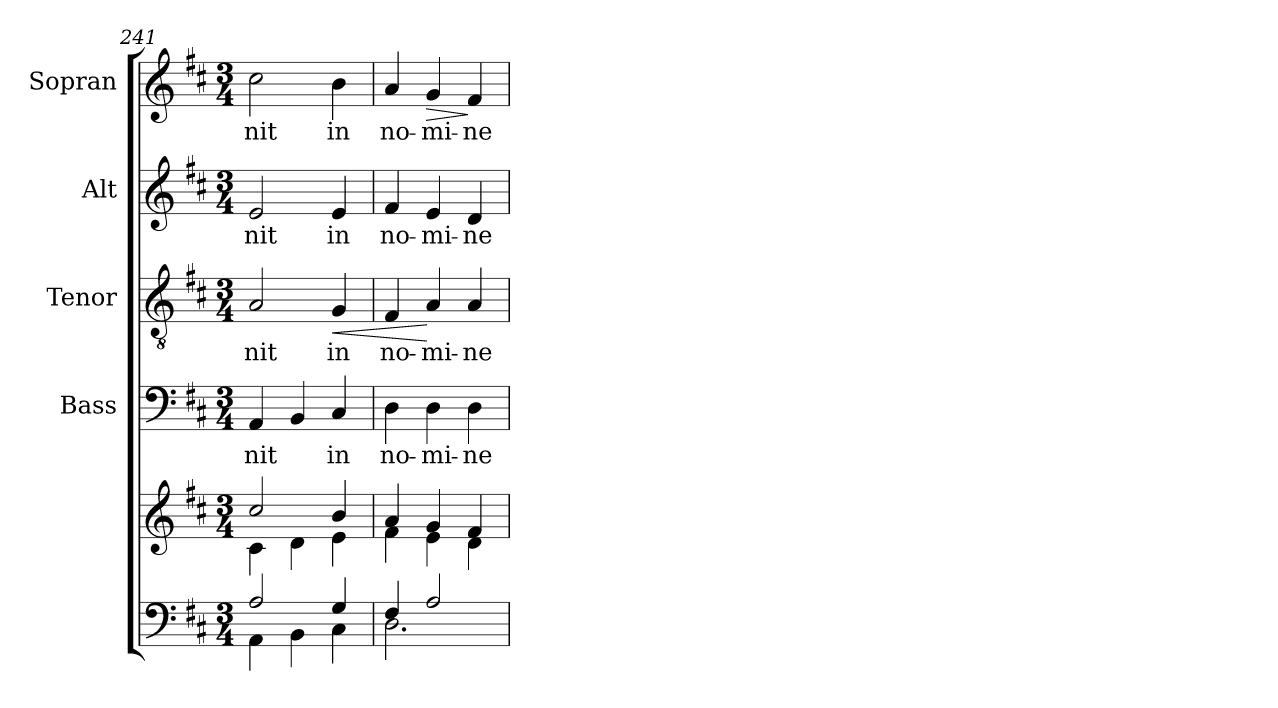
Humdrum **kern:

**kern	**kern	**kern	**text	**kern	**text	**dynam	**kern	**text	**kern	**text	**dynam
*part5	*part5	*part4	*part4	*part3	*part3	*part3	*part2	*part2	*part1	*part1	*part1
*staff6	*staff5	*staff4	*staff4	*staff3	*staff3	*staff3	*staff2	*staff2	*staff1	*staff1	*staff1
*	*	*I"Bass	*	*I"Tenor	*	*	*I"Alt	*	*I"Sopran	*	*
*	*	*I'B.	*	*I'T.	*	*	*I'A.	*	*I'S.	*	*
*clefF4	*clefG2	*clefF4	*	*clefGv2	*	*	*clefG2	*	*clefG2	*	*
*k[f#c#]	*k[f#c#]	*k[f#c#]	*	*k[f#c#]	*	*	*k[f#c#]	*	*k[f#c#]	*	*
*D:	*D:	*D:	*	*D:	*	*	*D:	*	*D:	*	*
*M3/4	*M3/4	*M3/4	*	*M3/4	*	*	*M3/4	*	*M3/4	*	*
=241	=241	=241	=241	=241	=241	=241	=241	=241	=241	=241	=241
*^	*^	*	*	*	*	*	*	*	*	*	*
!	!	!	!	!	!LO:LY:b	!	!LO:LY:b	!	!	!LO:LY:b	!	!LO:LY:b	!
2A/	4AA\	2cc#/	4c#\	4AA/	-nit	2A/	-nit	.	2e/	-nit	2cc#\	-nit	.
.	4BB\	.	4d\	4BB/	.	.	.	.	.	.	.	.	.
!	!	!	!	!	!LO:LY:b	!	!LO:LY:b	!LO:HP:b	!	!LO:LY:b	!	!LO:LY:b	!
4G/	4C#\	4b/	4e\	4C#/	in	4G/	in	<	4e/	in	4b\	in	.
=242	=242	=242	=242	=242	=242	=242	=242	=242	=242	=242	=242	=242	=242
!	!	!	!	!	!LO:LY:b	!	!LO:LY:b	!	!	!LO:LY:b	!	!LO:LY:b	!
4F#/	2.D\	4a/	4f#\	4D\	no-	4F#/	no-	.	4f#/	no-	4a/	no-	.
!	!	!	!	!	!LO:LY:b	!	!LO:LY:b	!	!	!LO:LY:b	!	!LO:LY:b	!LO:HP:b
2A/	.	4g/	4e\	4D\	-mi-	4A/	-mi-	[	4e/	-mi-	4g/	-mi-	>
!	!	!	!	!	!LO:LY:b	!	!LO:LY:b	!	!	!LO:LY:b	!	!LO:LY:b	!
.	.	4f#/	4d\	4D\	-ne	4A/	-ne	.	4d/	-ne	4f#/	-ne	]
*v	*v	*	*	*	*	*	*	*	*	*	*	*	*
*	*v	*v	*	*	*	*	*	*	*	*	*	*
=	=	=	=	=	=	=	=	=	=	=	=
*-	*-	*-	*-	*-	*-	*-	*-	*-	*-	*-	*-
